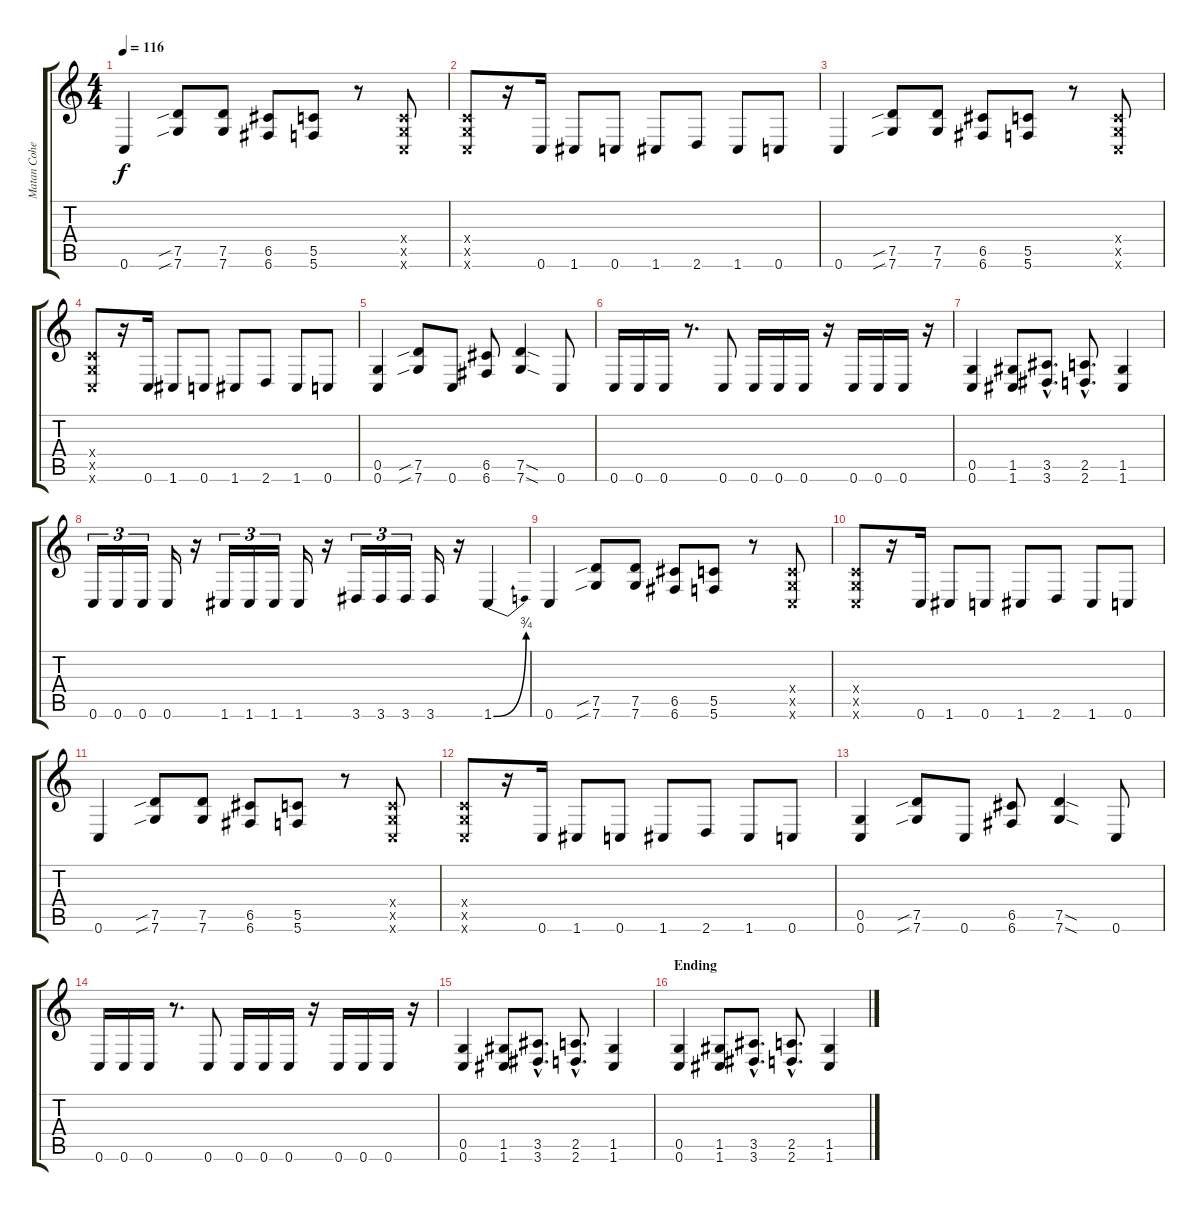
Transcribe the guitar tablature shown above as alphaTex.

\track ("Matan Cohen" "Matan Cohe") {instrument distortionguitar}
\staff {score tabs}
\tuning (D4 A3 F3 C3 G2 C2) {hide}
\ts (4 4)
\section ("" "")
\tempo 116
\clef g2
\ks c
0.6.4{dy f} (7.5{sib} 7.6{sib}).8 (7.5 7.6).8 (6.5 6.6).8 (5.5 5.6).8 r.8 (0.4{x} 0.5{x} 0.6{x}).8 |
(0.4{x} 0.5{x} 0.6{x}).8 r.16 0.6.16 1.6.8 0.6.8 1.6.8 2.6.8 1.6.8 0.6.8 |
0.6.4 (7.5{sib} 7.6{sib}).8 (7.5 7.6).8 (6.5 6.6).8 (5.5 5.6).8 r.8 (0.4{x} 0.5{x} 0.6{x}).8 |
(0.4{x} 0.5{x} 0.6{x}).8 r.16 0.6.16 1.6.8 0.6.8 1.6.8 2.6.8 1.6.8 0.6.8 |
(0.5 0.6).4 (7.5{sib} 7.6{sib}).8 0.6.8 (6.5 6.6).8 (7.5{sod} 7.6{sod}).4 0.6.8 |
0.6.16 0.6.16 0.6.16 r.8{d} 0.6.8 0.6.16 0.6.16 0.6.16 r.16 0.6.16 0.6.16 0.6.16 r.16 |
(0.5 0.6).4 (1.5 1.6).8 (3.5{hac} 3.6{hac}).8{d} (2.5{hac} 2.6{hac}).8{d} (1.5 1.6).4 |
0.6.16{tu (3 2)} 0.6.16{tu (3 2)} 0.6.16{tu (3 2)} 0.6.16 r.16 1.6.16{tu (3 2)} 1.6.16{tu (3 2)} 1.6.16{tu (3 2)} 1.6.16 r.16 3.6.16{tu (3 2)} 3.6.16{tu (3 2)} 3.6.16{tu (3 2)} 3.6.16 r.16 1.6{be (bend 0 0 60 3)}.4 |
\section ("" "")
0.6.4 (7.5{sib} 7.6{sib}).8 (7.5 7.6).8 (6.5 6.6).8 (5.5 5.6).8 r.8 (0.4{x} 0.5{x} 0.6{x}).8 |
(0.4{x} 0.5{x} 0.6{x}).8 r.16 0.6.16 1.6.8 0.6.8 1.6.8 2.6.8 1.6.8 0.6.8 |
0.6.4 (7.5{sib} 7.6{sib}).8 (7.5 7.6).8 (6.5 6.6).8 (5.5 5.6).8 r.8 (0.4{x} 0.5{x} 0.6{x}).8 |
(0.4{x} 0.5{x} 0.6{x}).8 r.16 0.6.16 1.6.8 0.6.8 1.6.8 2.6.8 1.6.8 0.6.8 |
(0.5 0.6).4 (7.5{sib} 7.6{sib}).8 0.6.8 (6.5 6.6).8 (7.5{sod} 7.6{sod}).4 0.6.8 |
0.6.16 0.6.16 0.6.16 r.8{d} 0.6.8 0.6.16 0.6.16 0.6.16 r.16 0.6.16 0.6.16 0.6.16 r.16 |
(0.5 0.6).4 (1.5 1.6).8 (3.5{hac} 3.6{hac}).8{d} (2.5{hac} 2.6{hac}).8{d} (1.5 1.6).4 |
\section ("" "Ending")
(0.5 0.6).4 (1.5 1.6).8 (3.5{hac} 3.6{hac}).8{d} (2.5{hac} 2.6{hac}).8{d} (1.5 1.6).4
